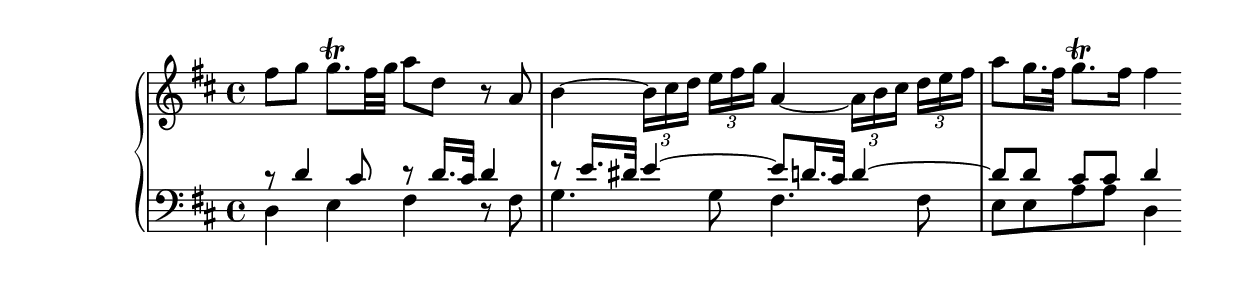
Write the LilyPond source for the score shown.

\version "1.5.68"


soprano = \notes \relative c''  {
	fis8 g  g8.-\trill fis32 g a8 d, r a
	b4-~ \times 2/3 { b16-[ cis d-] } \times 2/3 { e-[ fis g-] }
	a,4-~ \times 2/3 { a16-[ b cis-] } \times 2/3 { d-[ e fis-] }
	a8 g16. fis32 g8.-\trill fis16 fis4
}

bass = \notes \relative c {
	\stemDown\slurDown\tieDown
	d4 e fis r8 fis | g4. g8 fis4. fis8 e8 e a a d,4
}

tenor = \notes \relative c' {
	\stemUp\slurUp\tieUp
	r8
	d4 cis8 r d16. cis32 d4 | r8 e16. dis32 e4 -~ e8 d16. cis32 d4 -~ |
	d8-[ d8-] cis-[ cis-] d4
}


\score {
	\context PianoStaff \notes <
		\context Staff = top { \key d \major \time 4/4
			\soprano
		}
		\context Staff = bottom < \key d \major \time 4/4 \clef bass
			\context Voice = up  { \tenor } 
			\context Voice = down  { \bass }
		>
		
	>
	\midi{}
	\paper {}
}

	
	 
